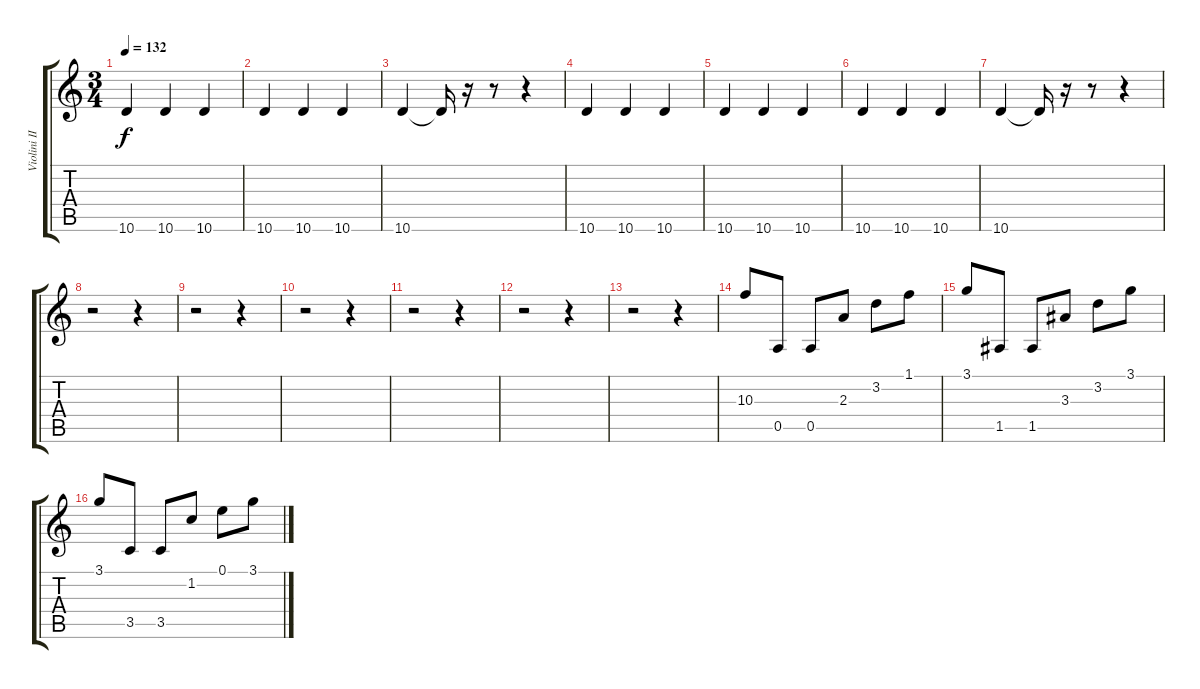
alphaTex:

\track ("Violini II" "Violini II") {instrument distortionguitar}
\staff {score tabs}
\tuning (E4 B3 G3 D3 A2 E2) {hide}
\ts (3 4)
\tempo 132
\clef g2
\ks c
10.6.4{dy f} 10.6.4 10.6.4 |
10.6.4 10.6.4 10.6.4 |
10.6.4 10.6{t}.16 r.16 r.8 r.4 |
10.6.4 10.6.4 10.6.4 |
10.6.4 10.6.4 10.6.4 |
10.6.4 10.6.4 10.6.4 |
10.6.4 10.6{t}.16 r.16 r.8 r.4 |
r.2 r.4 |
r.2 r.4 |
r.2 r.4 |
r.2 r.4 |
r.2 r.4 |
r.2 r.4 |
10.3.8 0.5.8 0.5.8 2.3.8 3.2.8 1.1.8 |
3.1.8 1.5.8 1.5.8 3.3.8 3.2.8 3.1.8 |
3.1.8 3.5.8 3.5.8 1.2.8 0.1.8 3.1.8
